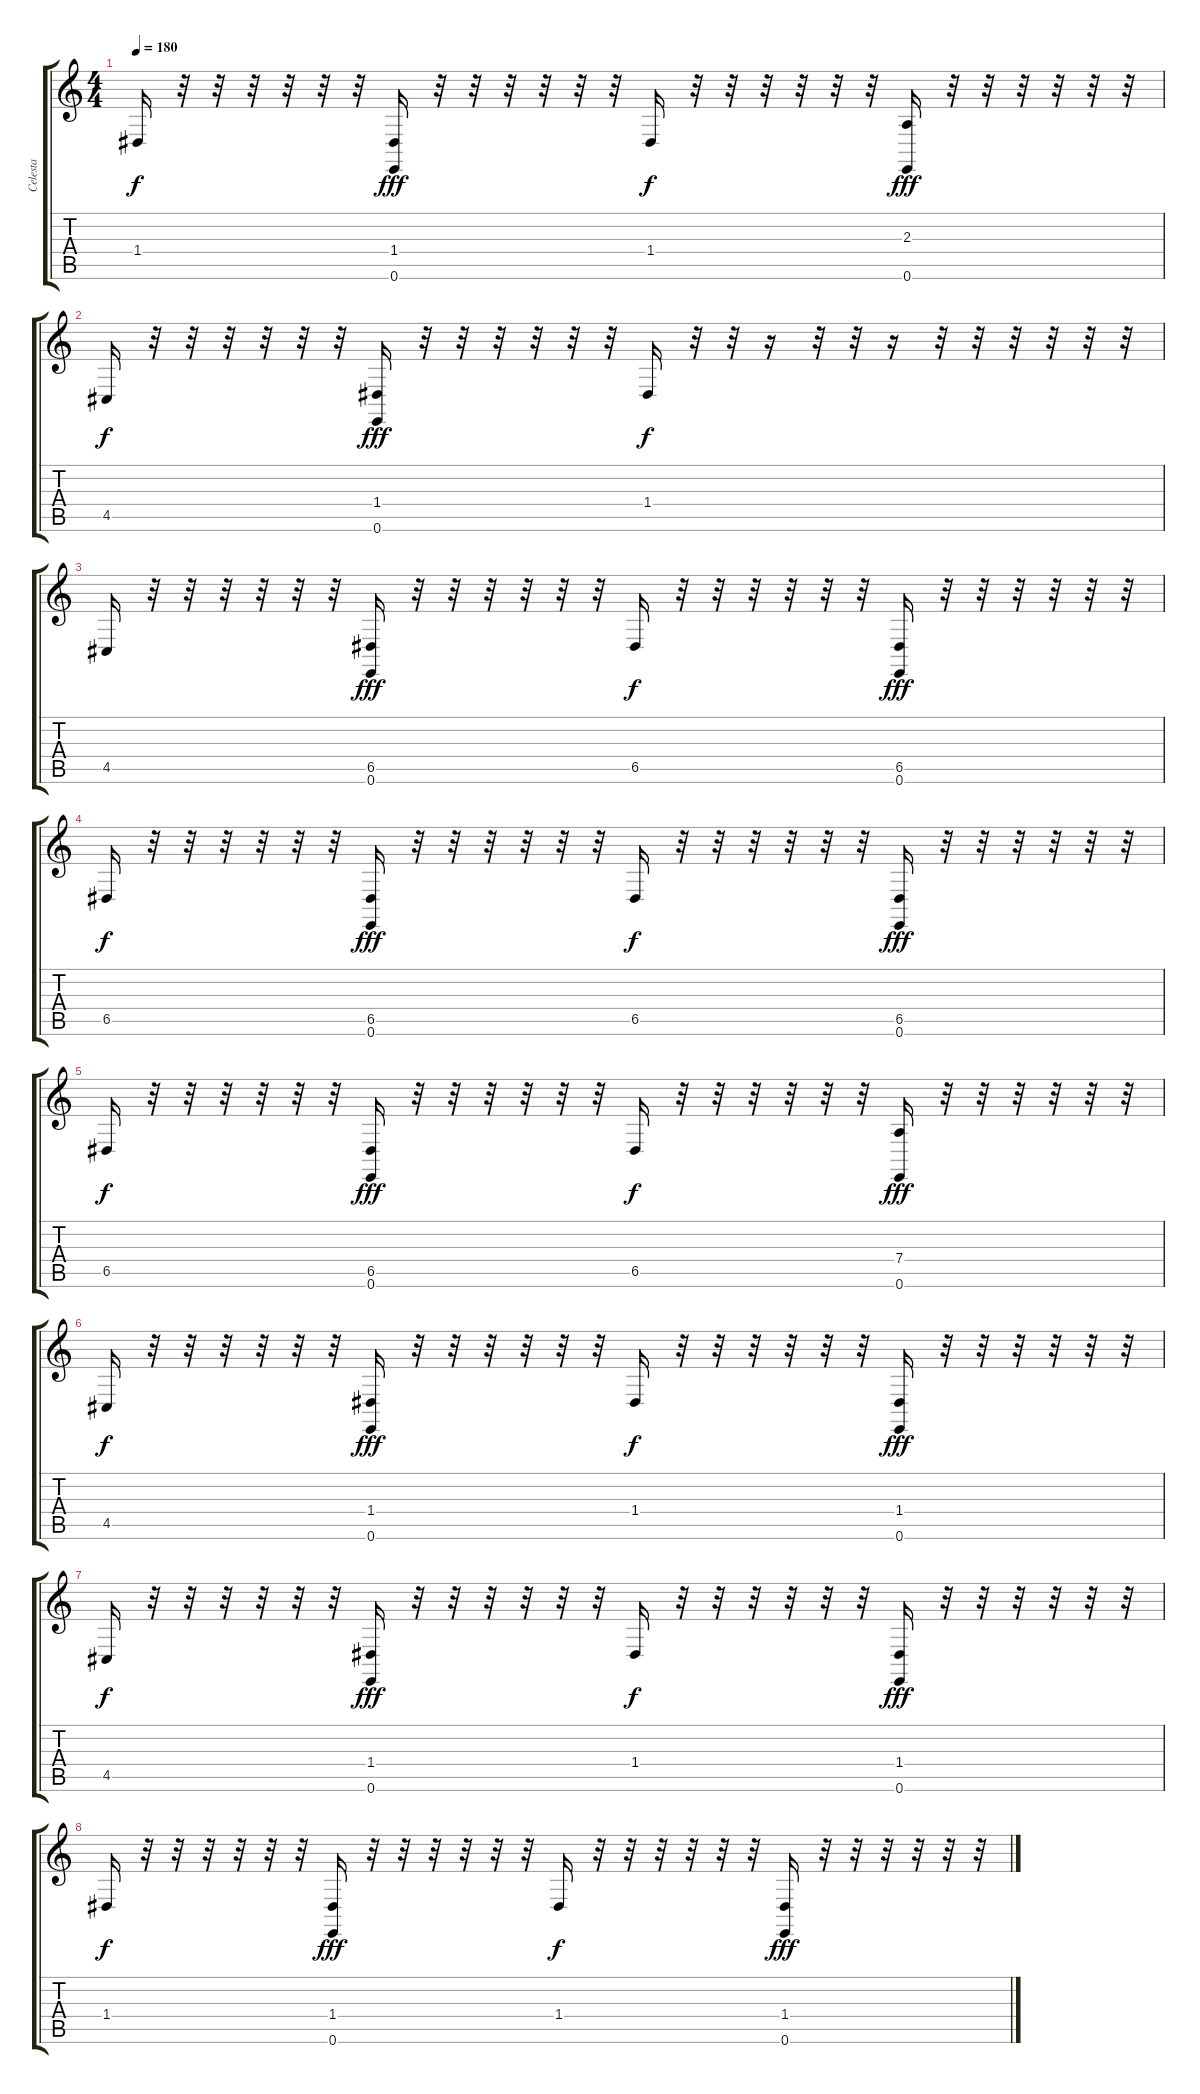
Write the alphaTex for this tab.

\track ("Celesta" "Celesta") {instrument celesta}
\staff {score tabs}
\tuning (E4 B3 G3 D3 A2 E2) {hide}
\ts (4 4)
\tempo 180
\clef g2
\ks c
1.4.16{dy f} r.32 r.32 r.32 r.32 r.32 r.32 (1.4 0.6).16{dy fff} r.32 r.32 r.32 r.32 r.32 r.32 1.4.16{dy f} r.32 r.32 r.32 r.32 r.32 r.32 (2.3 0.6).16{dy fff} r.32 r.32 r.32 r.32 r.32 r.32 |
4.5.16{dy f} r.32 r.32 r.32 r.32 r.32 r.32 (1.4 0.6).16{dy fff} r.32 r.32 r.32 r.32 r.32 r.32 1.4.16{dy f} r.32 r.32 r.16 r.32 r.32 r.16 r.32 r.32 r.32 r.32 r.32 r.32 |
4.5.16 r.32 r.32 r.32 r.32 r.32 r.32 (6.5 0.6).16{dy fff} r.32 r.32 r.32 r.32 r.32 r.32 6.5.16{dy f} r.32 r.32 r.32 r.32 r.32 r.32 (6.5 0.6).16{dy fff} r.32 r.32 r.32 r.32 r.32 r.32 |
6.5.16{dy f} r.32 r.32 r.32 r.32 r.32 r.32 (6.5 0.6).16{dy fff} r.32 r.32 r.32 r.32 r.32 r.32 6.5.16{dy f} r.32 r.32 r.32 r.32 r.32 r.32 (6.5 0.6).16{dy fff} r.32 r.32 r.32 r.32 r.32 r.32 |
6.5.16{dy f} r.32 r.32 r.32 r.32 r.32 r.32 (6.5 0.6).16{dy fff} r.32 r.32 r.32 r.32 r.32 r.32 6.5.16{dy f} r.32 r.32 r.32 r.32 r.32 r.32 (7.4 0.6).16{dy fff} r.32 r.32 r.32 r.32 r.32 r.32 |
4.5.16{dy f} r.32 r.32 r.32 r.32 r.32 r.32 (1.4 0.6).16{dy fff} r.32 r.32 r.32 r.32 r.32 r.32 1.4.16{dy f} r.32 r.32 r.32 r.32 r.32 r.32 (1.4 0.6).16{dy fff} r.32 r.32 r.32 r.32 r.32 r.32 |
4.5.16{dy f} r.32 r.32 r.32 r.32 r.32 r.32 (1.4 0.6).16{dy fff} r.32 r.32 r.32 r.32 r.32 r.32 1.4.16{dy f} r.32 r.32 r.32 r.32 r.32 r.32 (1.4 0.6).16{dy fff} r.32 r.32 r.32 r.32 r.32 r.32 |
1.4.16{dy f} r.32 r.32 r.32 r.32 r.32 r.32 (1.4 0.6).16{dy fff} r.32 r.32 r.32 r.32 r.32 r.32 1.4.16{dy f} r.32 r.32 r.32 r.32 r.32 r.32 (1.4 0.6).16{dy fff} r.32 r.32 r.32 r.32 r.32 r.32
